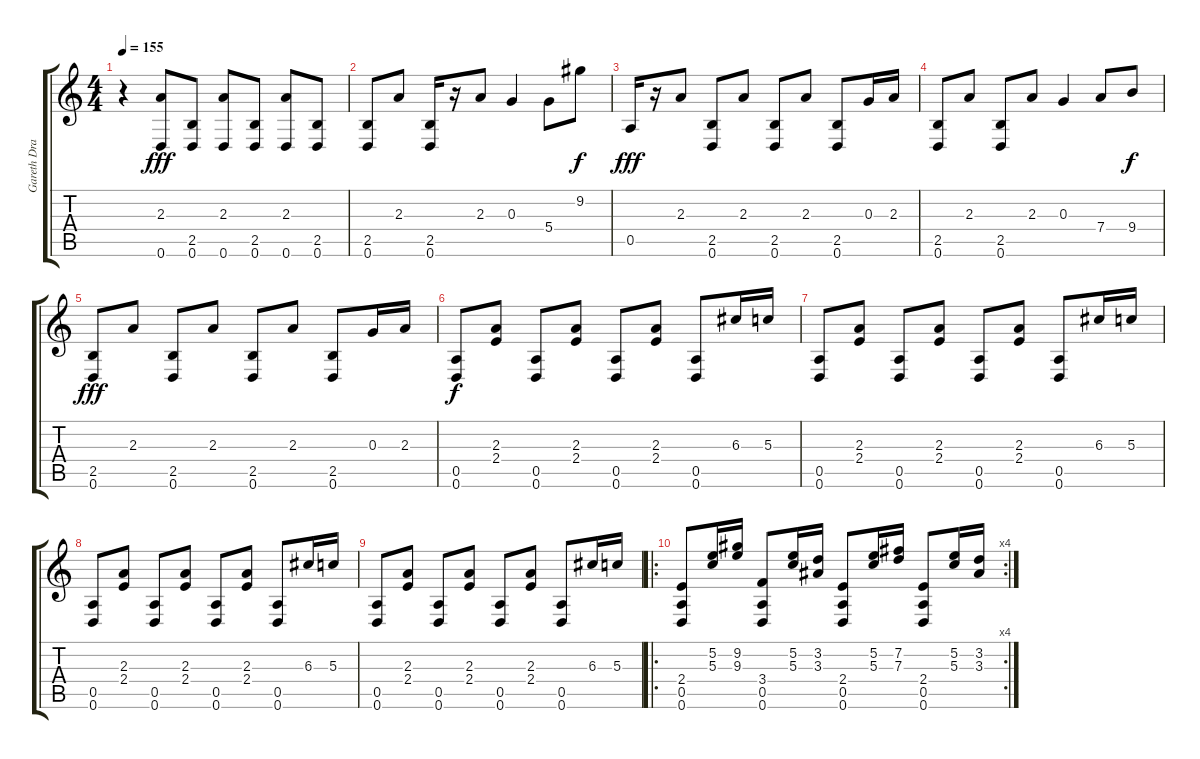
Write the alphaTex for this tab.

\track ("Gareth Drawbridge RHYTHM" "Gareth Dra") {instrument distortionguitar}
\staff {score tabs}
\tuning (E4 B3 G3 D3 A2 D2) {hide}
\ts (4 4)
\tempo 155
\clef g2
\ks c
r.4{dy f} (2.3 0.6).8{dy fff} (2.5 0.6).8 (2.3 0.6).8 (2.5 0.6).8 (2.3 0.6).8 (2.5 0.6).8 |
(2.5 0.6).8 2.3.8 (2.5 0.6).16 r.16 2.3.8 0.3.4 5.4.8 9.2.8{dy f} |
0.5.16{dy fff} r.16 2.3.8 (2.5 0.6).8 2.3.8 (2.5 0.6).8 2.3.8 (2.5 0.6).8 0.3.16 2.3.16 |
(2.5 0.6).8 2.3.8 (2.5 0.6).8 2.3.8 0.3.4 7.4.8 9.4.8{dy f} |
(2.5 0.6).8{dy fff} 2.3.8 (2.5 0.6).8 2.3.8 (2.5 0.6).8 2.3.8 (2.5 0.6).8 0.3.16 2.3.16 |
(0.5 0.6).8{dy f} (2.3 2.4).8 (0.5 0.6).8 (2.3 2.4).8 (0.5 0.6).8 (2.3 2.4).8 (0.5 0.6).8 6.3.16 5.3.16 |
(0.5 0.6).8 (2.3 2.4).8 (0.5 0.6).8 (2.3 2.4).8 (0.5 0.6).8 (2.3 2.4).8 (0.5 0.6).8 6.3.16 5.3.16 |
(0.5 0.6).8 (2.3 2.4).8 (0.5 0.6).8 (2.3 2.4).8 (0.5 0.6).8 (2.3 2.4).8 (0.5 0.6).8 6.3.16 5.3.16 |
(0.5 0.6).8 (2.3 2.4).8 (0.5 0.6).8 (2.3 2.4).8 (0.5 0.6).8 (2.3 2.4).8 (0.5 0.6).8 6.3.16 5.3.16 |
\ro
\rc 4
(2.4 0.5 0.6).8 (5.2 5.3).16 (9.2 9.3).16 (3.4 0.5 0.6).8 (5.2 5.3).16 (3.2 3.3).16 (2.4 0.5 0.6).8 (5.2 5.3).16 (7.2 7.3).16 (2.4 0.5 0.6).8 (5.2 5.3).16 (3.2 3.3).16
